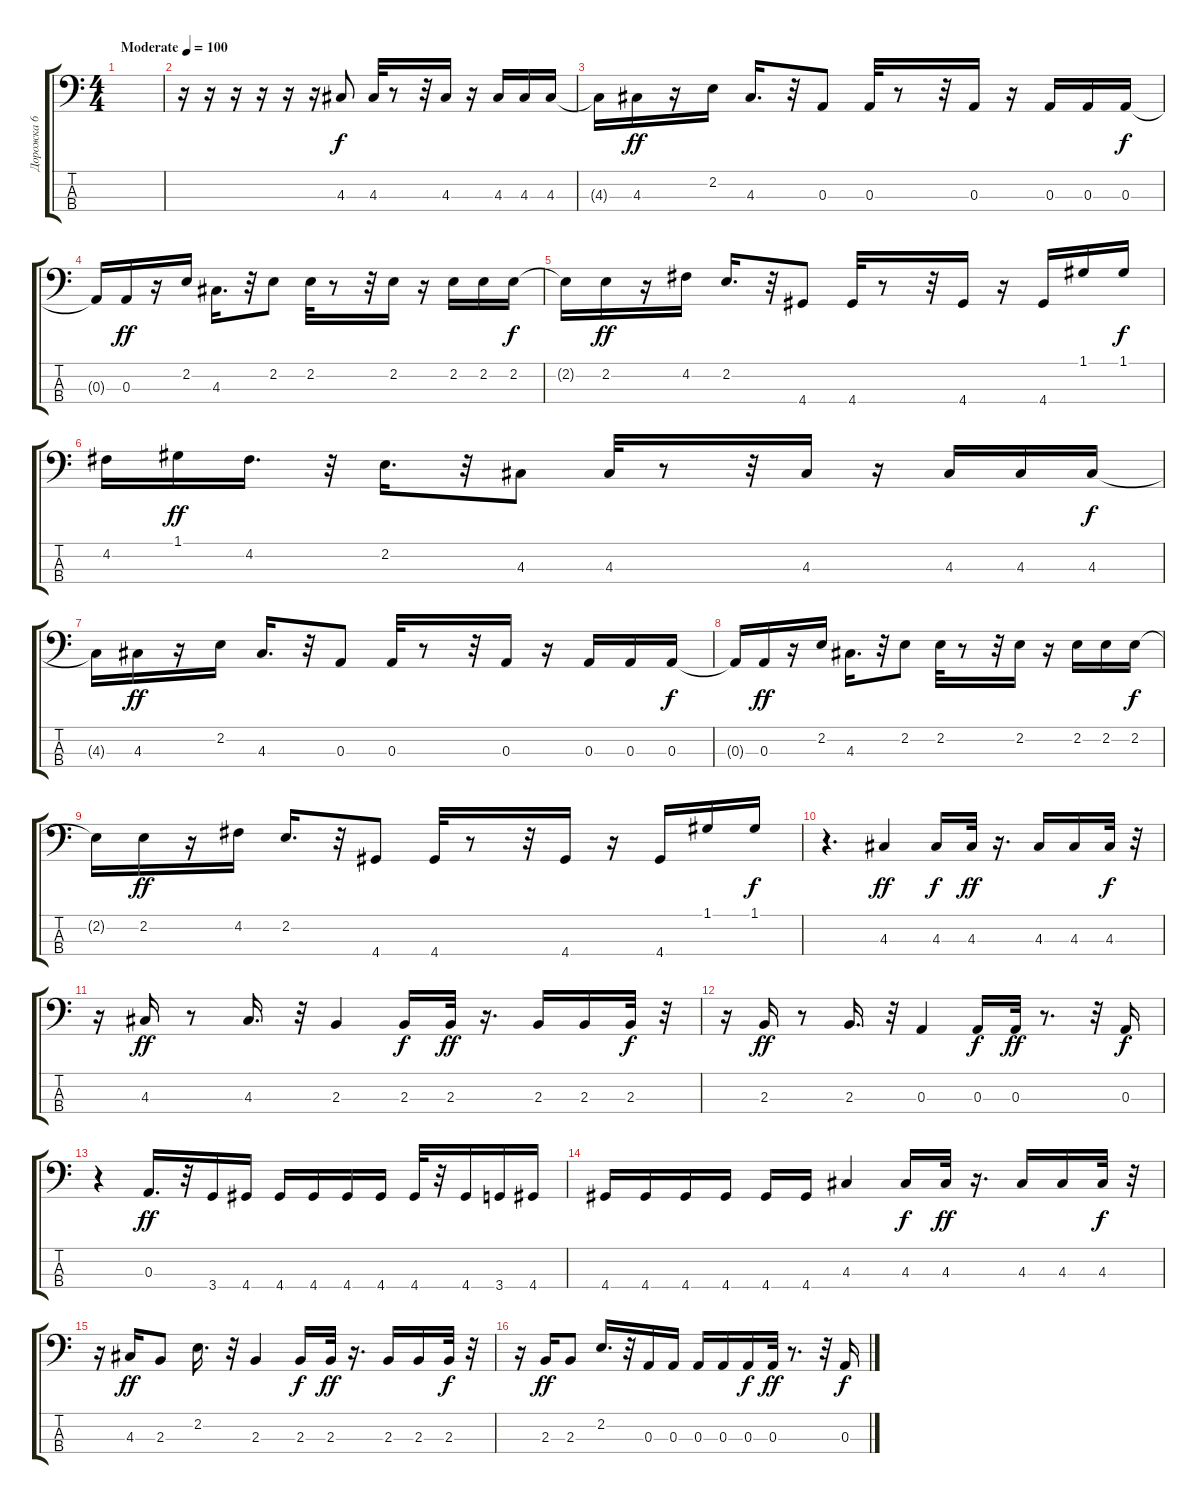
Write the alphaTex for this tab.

\track ("Дорожка 6" "Дорожка 6") {instrument electricbassfinger}
\staff {score tabs}
\tuning (G2 D2 A1 E1) {hide}
\ts (4 4)
\tempo (100 "Moderate")
\clef f4
\ks c
|
r.16 r.16 r.16 r.16 r.16 r.16 4.3.8 4.3.32 r.8 r.32 4.3.16 r.16 4.3.16 4.3.16 4.3.16{dy f} |
4.3{t}.16 4.3.16{dy ff} r.16 2.2.16 4.3.16{d} r.32 0.3.8 0.3.32 r.8 r.32 0.3.16 r.16 0.3.16 0.3.16 0.3.16{dy f} |
0.3{t}.16 0.3.16{dy ff} r.16 2.2.16 4.3.16{d} r.32 2.2.8 2.2.32 r.8 r.32 2.2.16 r.16 2.2.16 2.2.16 2.2.16{dy f} |
2.2{t}.16 2.2.16{dy ff} r.16 4.2.16 2.2.16{d} r.32 4.4.8 4.4.32 r.8 r.32 4.4.16 r.16 4.4.16 1.1.16 1.1.16{dy f} |
4.2.16 1.1.16{dy ff} 4.2.16{d} r.32 2.2.16{d} r.32 4.3.8 4.3.32 r.8 r.32 4.3.16 r.16 4.3.16 4.3.16 4.3.16{dy f} |
4.3{t}.16 4.3.16{dy ff} r.16 2.2.16 4.3.16{d} r.32 0.3.8 0.3.32 r.8 r.32 0.3.16 r.16 0.3.16 0.3.16 0.3.16{dy f} |
0.3{t}.16 0.3.16{dy ff} r.16 2.2.16 4.3.16{d} r.32 2.2.8 2.2.32 r.8 r.32 2.2.16 r.16 2.2.16 2.2.16 2.2.16{dy f} |
2.2{t}.16 2.2.16{dy ff} r.16 4.2.16 2.2.16{d} r.32 4.4.8 4.4.32 r.8 r.32 4.4.16 r.16 4.4.16 1.1.16 1.1.16{dy f} |
r.4{d} 4.3.4{dy ff} 4.3.16{dy f} 4.3.32{dy ff} r.16{d} 4.3.16 4.3.16 4.3.32{dy f} r.32 |
r.16 4.3.16{dy ff} r.8 4.3.16{d} r.32 2.3.4 2.3.16{dy f} 2.3.32{dy ff} r.16{d} 2.3.16 2.3.16 2.3.32{dy f} r.32 |
r.16 2.3.16{dy ff} r.8 2.3.16{d} r.32 0.3.4 0.3.16{dy f} 0.3.32{dy ff} r.8{d} r.32 0.3.16{dy f} |
r.4 0.3.16{d dy ff} r.32 3.4.16 4.4.16 4.4.16 4.4.16 4.4.16 4.4.16 4.4.32 r.32 4.4.16 3.4.16 4.4.16 |
4.4.16 4.4.16 4.4.16 4.4.16 4.4.16 4.4.16 4.3.4 4.3.16{dy f} 4.3.32{dy ff} r.16{d} 4.3.16 4.3.16 4.3.32{dy f} r.32 |
r.16 4.3.16{dy ff} 2.3.8 2.2.16{d} r.32 2.3.4 2.3.16{dy f} 2.3.32{dy ff} r.16{d} 2.3.16 2.3.16 2.3.32{dy f} r.32 |
r.16 2.3.16{dy ff} 2.3.8 2.2.16{d} r.32 0.3.16 0.3.16 0.3.16 0.3.16 0.3.16{dy f} 0.3.32{dy ff} r.8{d} r.32 0.3.16{dy f}
